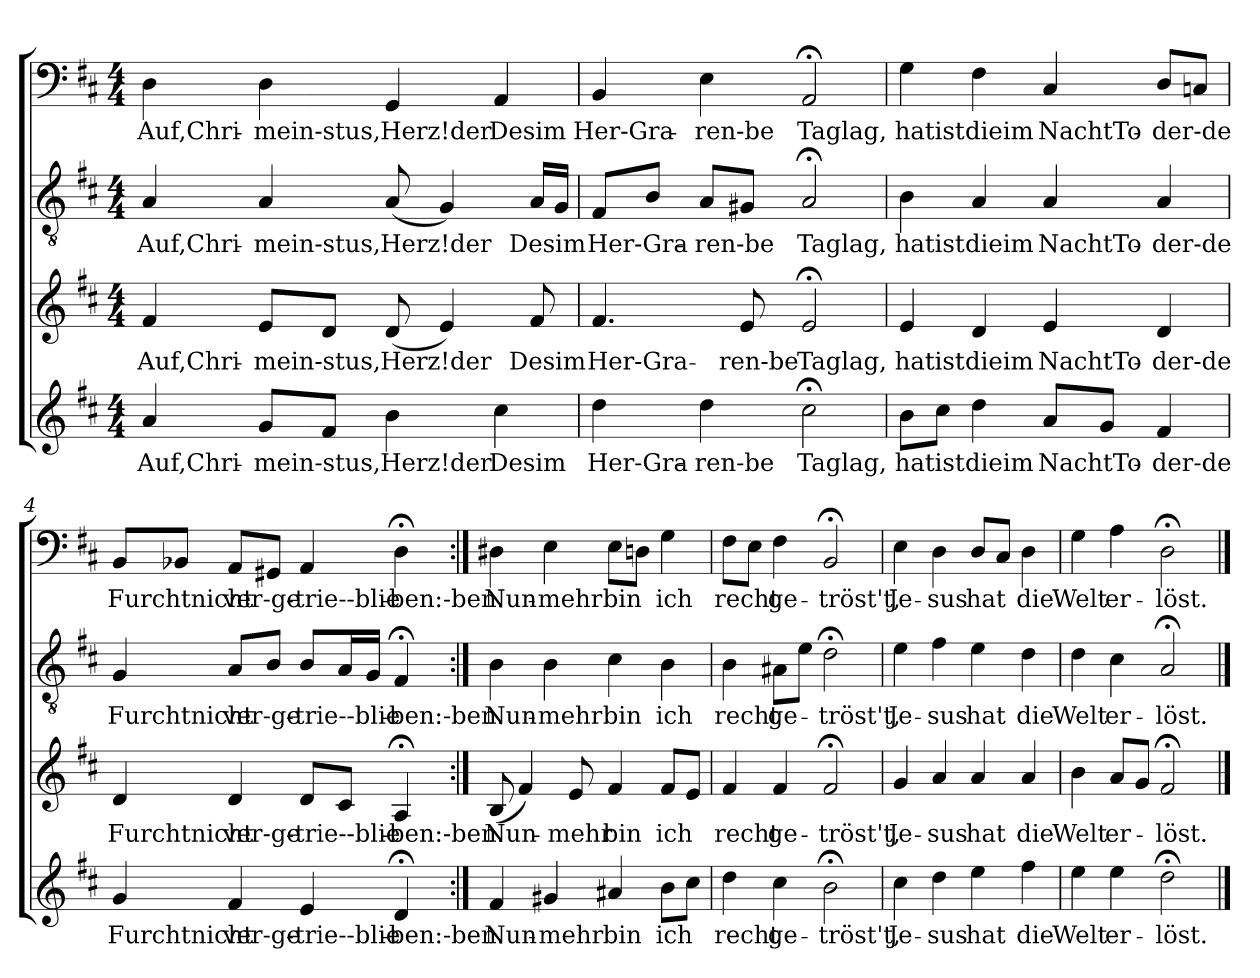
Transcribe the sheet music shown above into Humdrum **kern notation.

**kern	**text	**kern	**text	**kern	**text	**kern	**text
*part4	*part4	*part3	*part3	*part2	*part2	*part1	*part1
*staff4	*staff4	*staff3	*staff3	*staff2	*staff2	*staff1	*staff1
*clefG2	*	*clefG2	*	*clefGv2	*	*clefF4	*
*k[f#c#]	*	*k[f#c#]	*	*k[f#c#]	*	*k[f#c#]	*
*D:	*	*D:	*	*D:	*	*D:	*
*M4/4	*	*M4/4	*	*M4/4	*	*M4/4	*
=1	=1	=1	=1	=1	=1	=1	=1
4a/	Auf,Chri-	4f#/	Auf,Chri-	4A/	Auf,Chri-	4D\	Auf,Chri-
8g/L	mein-stus,	8e/L	mein-stus,	4A/	mein-stus,	4D\	mein-stus,
8f#/J	.	8d/J	.	.	.	.	.
4b\	Herz!der	(8d/	Herz!der	(8A/	Herz!der	4GG/	Herz!der
.	.	4e/)	.	4G/)	.	.	.
4cc#\	Desim	.	.	.	.	4AA/	Desim
.	.	8f#/	Desim	16A/LL	Desim	.	.
.	.	.	.	16G/JJ	.	.	.
=2	=2	=2	=2	=2	=2	=2	=2
4dd\	Her-Gra-	4.f#/	Her-Gra-	8F#/L	Her-Gra-	4BB/	Her-Gra-
.	.	.	.	8B/J	.	.	.
4dd\	-ren-be	.	.	8A/L	-ren-be	4E\	-ren-be
.	.	8e/	-ren-be	8G#X/J	.	.	.
2cc#;<\	Taglag,	2e;</	Taglag,	2A;</	Taglag,	2AA;</	Taglag,
=3	=3	=3	=3	=3	=3	=3	=3
8b\L	hatist	4e/	hatist	4B\	hatist	4G\	hatist
8cc#\J	.	.	.	.	.	.	.
4dd\	dieim	4d/	dieim	4A/	dieim	4F#\	dieim
8a/L	NachtTo-	4e/	NachtTo-	4A/	NachtTo-	4C#/	NachtTo-
8g/J	.	.	.	.	.	.	.
4f#/	der-de	4d/	der-de	4A/	der-de	8D/L	der-de
.	.	.	.	.	.	8Cn/J	.
=4	=4	=4	=4	=4	=4	=4	=4
4g/	Furchtnicht	4d/	Furchtnicht	4G/	Furchtnicht	8BB/L	Furchtnicht
.	.	.	.	.	.	8BB-X/J	.
4f#/	ver-ge-	4d/	ver-ge-	8A/L	ver-ge-	8AA/L	ver-ge-
.	.	.	.	8B/J	.	8GG#X/J	.
4e/	-trie--blie-	8d/L	-trie--blie-	8B/L	-trie--blie-	4AA/	-trie--blie-
.	.	8c#/J	.	16A/L	.	.	.
.	.	.	.	16G/JJ	.	.	.
4d;</	-ben:-ben.	4A;</	-ben:-ben.	4F#;</	-ben:-ben.	4D;<\	-ben:-ben.
=:|!	=:|!	=:|!	=:|!	=:|!	=:|!	=:|!	=:|!
4f#/	Nun-	(8B/	Nun-	4B\	Nun-	4D#X\	Nun-
.	.	4f#/)	.	.	.	.	.
4g#X/	-mehr	.	.	4B\	-mehr	4E\	-mehr
.	.	8e/	-mehr	.	.	.	.
4a#X/	bin	4f#/	bin	4c#\	bin	8E\L	bin
.	.	.	.	.	.	8Dn\J	.
8b\L	ich	8f#/L	ich	4B\	ich	4G\	ich
8cc#\J	.	8e/J	.	.	.	.	.
=6	=6	=6	=6	=6	=6	=6	=6
4dd\	recht	4f#/	recht	4B\	recht	8F#\L	recht
.	.	.	.	.	.	8E\J	.
4cc#\	ge-	4f#/	ge-	8A#X\L	ge-	4F#\	ge-
.	.	.	.	8e\J	.	.	.
2b;<\	-tröst't,	2f#;</	-tröst't,	2d;<\	-tröst't,	2BB;</	-tröst't,
=7	=7	=7	=7	=7	=7	=7	=7
4cc#\	Je-	4g/	Je-	4e\	Je-	4E\	Je-
4dd\	-sus	4a/	-sus	4f#\	-sus	4D\	-sus
4ee\	hat	4a/	hat	4e\	hat	8D/L	hat
.	.	.	.	.	.	8C#/J	.
4ff#\	die	4a/	die	4d\	die	4D\	die
=8	=8	=8	=8	=8	=8	=8	=8
4ee\	Welt	4b\	Welt	4d\	Welt	4G\	Welt
4ee\	er-	8a/L	er-	4c#\	er-	4A\	er-
.	.	8g/J	.	.	.	.	.
2dd;<\	-löst.	2f#;</	-löst.	2A;</	-löst.	2D;<\	-löst.
==	==	==	==	==	==	==	==
*-	*-	*-	*-	*-	*-	*-	*-
